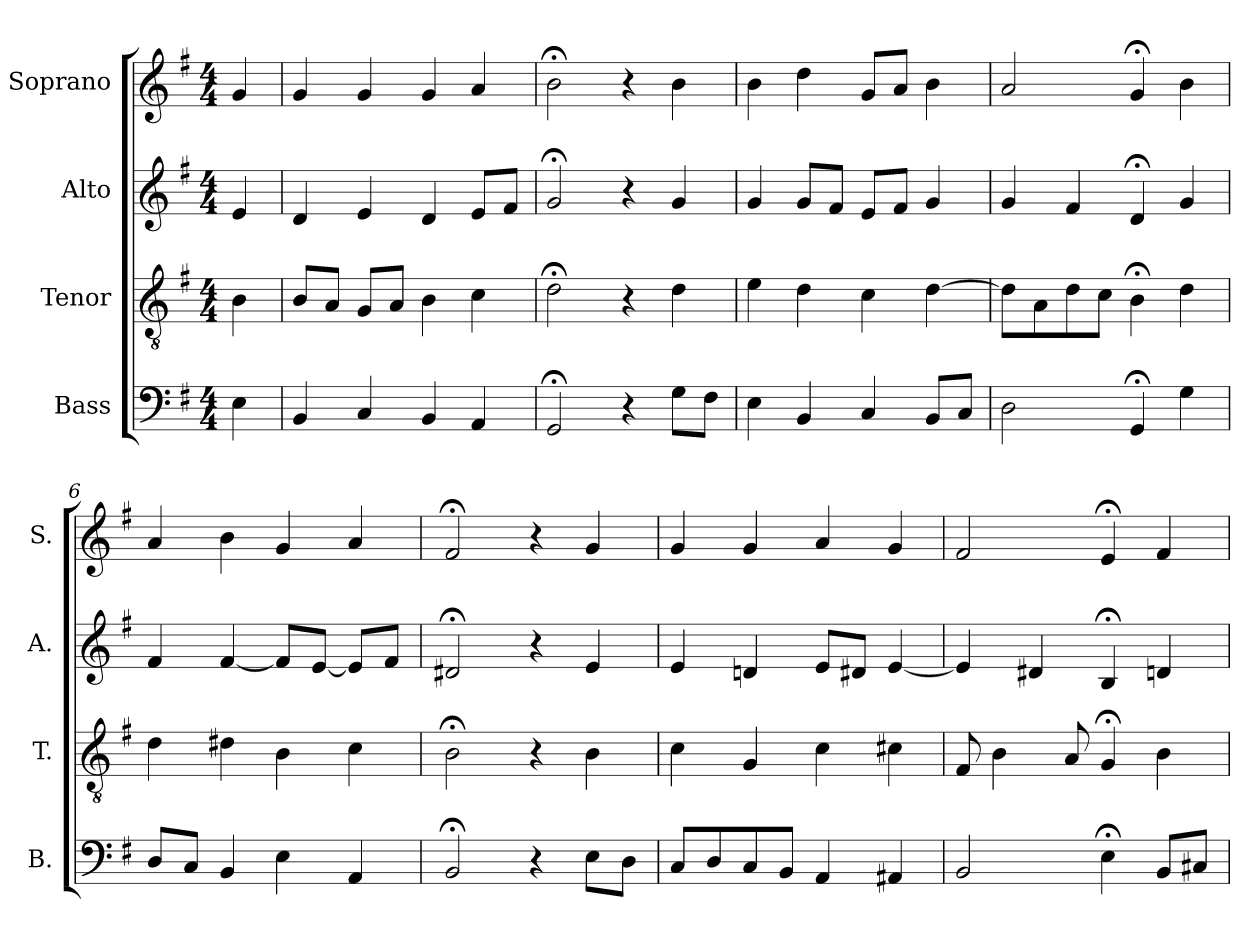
**kern	**kern	**kern	**kern
*part4	*part3	*part2	*part1
*staff4	*staff3	*staff2	*staff1
*I"Bass	*I"Tenor	*I"Alto	*I"Soprano
*I'B.	*I'T.	*I'A.	*I'S.
*clefF4	*clefGv2	*clefG2	*clefG2
*	*ITrd7c12	*	*
*k[f#]	*k[f#]	*k[f#]	*k[f#]
*G:	*G:	*G:	*G:
*M4/4	*M4/4	*M4/4	*M4/4
=1	=1	=1	=1
4E\	4BB\	4e/	4g/
=2	=2	=2	=2
4BB/	8BB/L	4d/	4g/
.	8AA/J	.	.
4C/	8GG/L	4e/	4g/
.	8AA/J	.	.
4BB/	4BB\	4d/	4g/
4AA/	4C\	8e/L	4a/
.	.	8f#/J	.
=3	=3	=3	=3
2GG;</	2D;<\	2g;</	2b;<\
4r	4r	4r	4r
8G\L	4D\	4g/	4b\
8F#\J	.	.	.
=4	=4	=4	=4
4E\	4E\	4g/	4b\
4BB/	4D\	8g/L	4dd\
.	.	8f#/J	.
4C/	4C\	8e/L	8g/L
.	.	8f#/J	8a/J
8BB/L	[4D\	4g/	4b\
8C/J	.	.	.
=5	=5	=5	=5
2D\	8D\L]	4g/	2a/
.	8AA\	.	.
.	8D\	4f#/	.
.	8C\J	.	.
4GG;</	4BB;<\	4d;</	4g;</
4G\	4D\	4g/	4b\
!!LO:LB:g=z
=6	=6	=6	=6
8D/L	4D\	4f#/	4a/
8C/J	.	.	.
4BB/	4D#X\	[4f#/	4b\
4E\	4BB\	8f#/L]	4g/
.	.	[8e/J	.
4AA/	4C\	8e/L]	4a/
.	.	8f#/J	.
=7	=7	=7	=7
2BB;</	2BB;<\	2d#X;</	2f#;</
4r	4r	4r	4r
8E\L	4BB\	4e/	4g/
8D\J	.	.	.
=8	=8	=8	=8
8C/L	4C\	4e/	4g/
8D/	.	.	.
8C/	4GG/	4dn/	4g/
8BB/J	.	.	.
4AA/	4C\	8e/L	4a/
.	.	8d#X/J	.
4AA#X/	4C#X\	[4e/	4g/
=9	=9	=9	=9
2BB/	8FF#/	4e/]	2f#/
.	4BB\	.	.
.	.	4d#X/	.
.	8AA/	.	.
4E;<\	4GG;</	4B;</	4e;</
8BB/L	4BB\	4dn/	4f#/
8C#X/J	.	.	.
=	=	=	=
*-	*-	*-	*-
